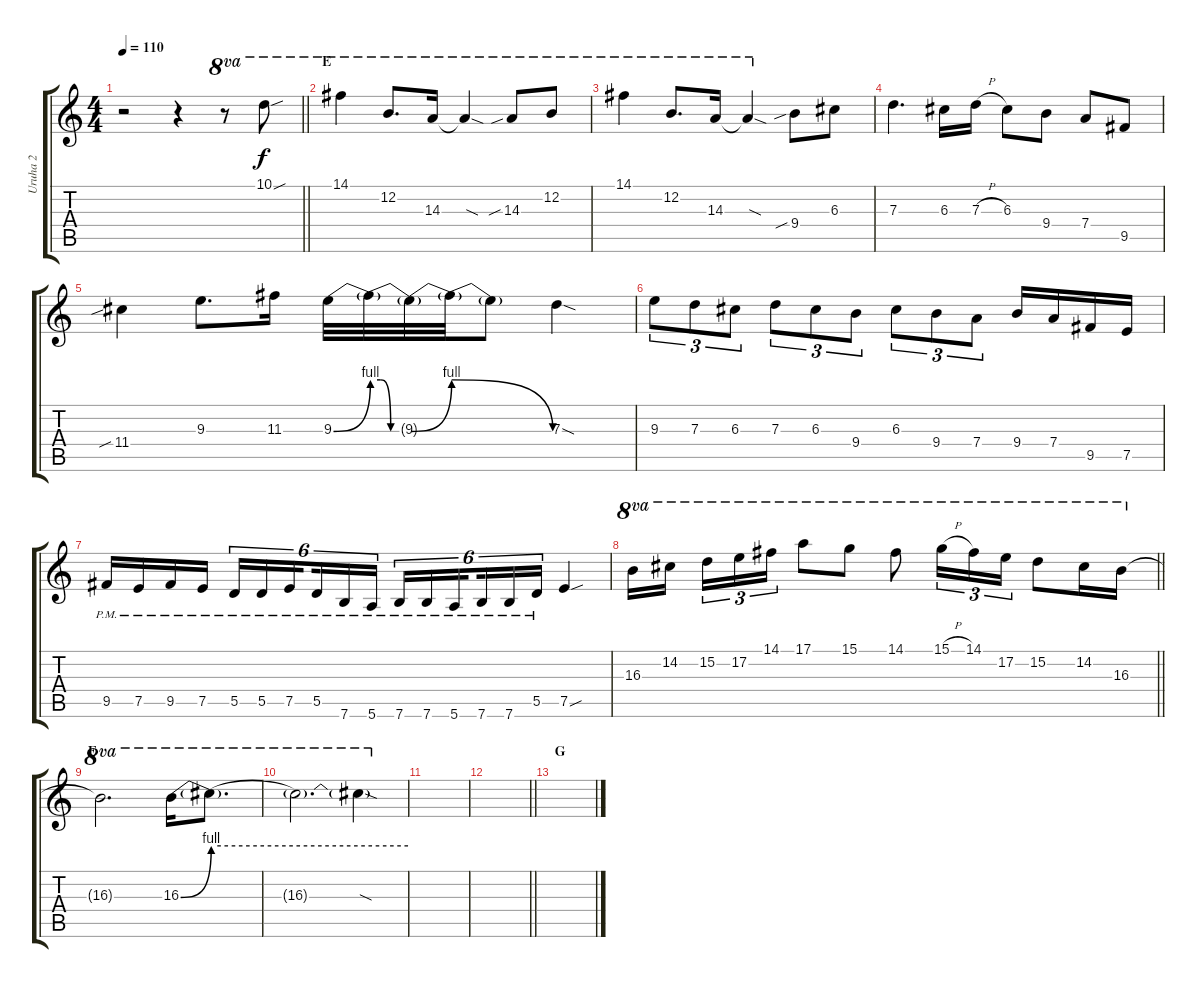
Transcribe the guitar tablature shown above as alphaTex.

\track ("Uruha 2" "Uruha 2") {instrument distortionguitar}
\staff {score tabs}
\tuning (E4 B3 G3 D3 A2 E2) {hide}
\ts (4 4)
\tempo 110
\clef g2
\barLineRight lightlight
\ks c
r.2{dy f} r.4 r.8{ot 8va} 10.1{sou}.8{ot 8va volume 15} |
\section ("" "E")
14.1.4{ot 8va} 12.2.8{d ot 8va} 14.3.16{ot 8va} 14.3{sod t}.4{ot 8va} 14.3{sib}.8{ot 8va} 12.2.8{ot 8va} |
14.1.4{ot 8va} 12.2.8{d ot 8va} 14.3.16{ot 8va} 14.3{sod t}.4{ot 8va} 9.4{sib}.8 6.3.8 |
7.3.4{d} 6.3.16 7.3{h}.16 6.3.8 9.4.8 7.4.8 9.5.8 |
11.4{sib}.4 9.3.8{d} 11.3.16 9.3{be (bend 0 0 60 4)}.32 9.3{be (custom 0 4 15 4 30 0 60 0) t}.32 9.3{be (bend 0 0 60 4) t}.32 9.3{be (release 0 4 60 0) t}.32 9.3{t}.8 7.3{sod}.4 |
9.3.8{tu (3 2) balance 8} 7.3.8{tu (3 2)} 6.3.8{tu (3 2)} 7.3.8{tu (3 2)} 6.3.8{tu (3 2)} 9.4.8{tu (3 2)} 6.3.8{tu (3 2)} 9.4.8{tu (3 2)} 7.4.8{tu (3 2)} 9.4.16 7.4.16 9.5.16 7.5.16 |
9.5{pm}.16 7.5{pm}.16 9.5{pm}.16 7.5{pm}.16 5.5{pm}.16{tu (6 4)} 5.5{pm}.16{tu (6 4)} 7.5{pm}.16{tu (6 4) beam splitsecondary} 5.5{pm}.16{tu (6 4)} 7.6{pm}.16{tu (6 4)} 5.6{pm}.16{tu (6 4)} 7.6{pm}.16{tu (6 4)} 7.6{pm}.16{tu (6 4)} 5.6{pm}.16{tu (6 4) beam splitsecondary} 7.6{pm}.16{tu (6 4)} 7.6{pm}.16{tu (6 4)} 5.5{pm}.16{tu (6 4)} 7.5{sou}.4 |
\barLineRight lightlight
16.3.16{ot 8va} 14.2.16{ot 8va beam splitsecondary} 15.2.16{tu (3 2) ot 8va} 17.2.16{tu (3 2) ot 8va} 14.1.16{tu (3 2) ot 8va} 17.1.8{ot 8va} 15.1.8{ot 8va} 14.1.8{ot 8va} 15.1{h}.16{tu (3 2) ot 8va} 14.1.16{tu (3 2) ot 8va} 17.2.16{tu (3 2) ot 8va} 15.2.8{ot 8va} 14.2.16{ot 8va} 16.3.16{ot 8va} |
\section ("" "F")
16.3{t}.2{d ot 8va} 16.3{be (bend 0 0 60 4)}.16{ot 8va} 16.3{be (hold 0 4 60 4) t}.8{d ot 8va} |
16.3{t}.2{d ot 8va} 16.3{sod t}.4{ot 8va} |
|
\barLineRight lightlight
|
\section ("" "G")
